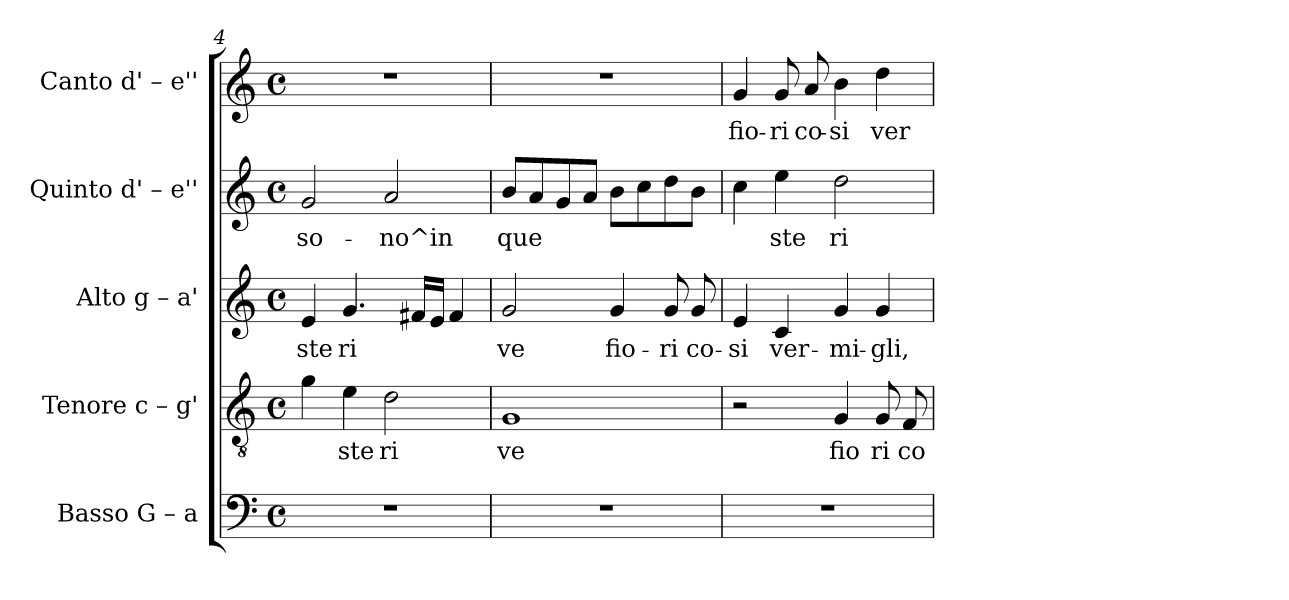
**kern	**kern	**text	**kern	**text	**kern	**text	**kern	**text
*part5	*part4	*part4	*part3	*part3	*part2	*part2	*part1	*part1
*staff5	*staff4	*staff4	*staff3	*staff3	*staff2	*staff2	*staff1	*staff1
*I"Basso  G – a	*I"Tenore  c – g'	*	*I"Alto  g – a'	*	*I"Quinto  d' – e''	*	*I"Canto  d' – e''	*
*clefF4	*clefGv2	*	*clefG2	*	*clefG2	*	*clefG2	*
*k[]	*k[]	*	*k[]	*	*k[]	*	*k[]	*
*C:	*C:	*	*C:	*	*C:	*	*C:	*
*M4/4	*M4/4	*	*M4/4	*	*M4/4	*	*M4/4	*
*met(c)	*met(c)	*	*met(c)	*	*met(c)	*	*met(c)	*
=4	=4	=4	=4	=4	=4	=4	=4	=4
!	!	!LO:LY:b:rj	!	!LO:LY:b:rj	!	!LO:LY:b:rj	!	!
1r	4g\	.	4e/	ste	2g/	so-	1r	.
!	!	!LO:LY:b:rj	!	!LO:LY:b:rj	!	!	!	!
.	4e\	ste	4.g/	ri	.	.	.	.
!	!	!LO:LY:b:rj	!	!	!	!LO:LY:b:rj	!	!
.	2d\	ri	.	.	2a/	-no^in	.	.
!	!	!	!	!LO:LY:b:rj	!	!	!	!
.	.	.	16f#X/L	.	.	.	.	.
!	!	!	!	!LO:LY:b:rj	!	!	!	!
.	.	.	16e/J	.	.	.	.	.
!	!	!	!	!LO:LY:b:rj	!	!	!	!
.	.	.	4f#/	.	.	.	.	.
!!LO:LB:g=z
=5	=5	=5	=5	=5	=5	=5	=5	=5
!	!	!LO:LY:b:rj	!	!LO:LY:b:rj	!	!LO:LY:b:rj	!	!
1r	1G	ve	2g/	ve	8b/L	que	1r	.
!	!	!	!	!	!	!LO:LY:b:rj	!	!
.	.	.	.	.	8a/	.	.	.
!	!	!	!	!	!	!LO:LY:b:rj	!	!
.	.	.	.	.	8g/	.	.	.
!	!	!	!	!	!	!LO:LY:b:rj	!	!
.	.	.	.	.	8a/J	.	.	.
!	!	!	!	!LO:LY:b:rj	!	!LO:LY:b:rj	!	!
.	.	.	4g/	fio-	8b\L	.	.	.
!	!	!	!	!	!	!LO:LY:b:rj	!	!
.	.	.	.	.	8cc\	.	.	.
!	!	!	!	!LO:LY:b:rj	!	!LO:LY:b:rj	!	!
.	.	.	8g/	-ri	8dd\	.	.	.
!	!	!	!	!LO:LY:b:rj	!	!LO:LY:b:rj	!	!
.	.	.	8g/	co-	8b\J	.	.	.
=6	=6	=6	=6	=6	=6	=6	=6	=6
!	!	!	!	!LO:LY:b:rj	!	!LO:LY:b:rj	!	!LO:LY:b:cj
1r	2r	.	4e/	-si	4cc\	.	4g/	fio-
!	!	!	!	!LO:LY:b:rj	!	!LO:LY:b:rj	!	!LO:LY:b:cj
.	.	.	4c/	ver-	4ee\	ste	8g/	-ri
!	!	!	!	!	!	!	!	!LO:LY:b:cj
.	.	.	.	.	.	.	8a/	co-
!	!	!LO:LY:b:rj	!	!LO:LY:b:rj	!	!LO:LY:b:rj	!	!LO:LY:b:cj
.	4G/	fio	4g/	-mi-	2dd\	ri	4b\	-si
!	!	!LO:LY:b:rj	!	!LO:LY:b:rj	!	!	!	!LO:LY:b:cj
.	8G/	ri	4g/	-gli,	.	.	4dd\	ver-
!	!	!LO:LY:b:rj	!	!	!	!	!	!
.	8F/	co	.	.	.	.	.	.
=	=	=	=	=	=	=	=	=
*-	*-	*-	*-	*-	*-	*-	*-	*-
